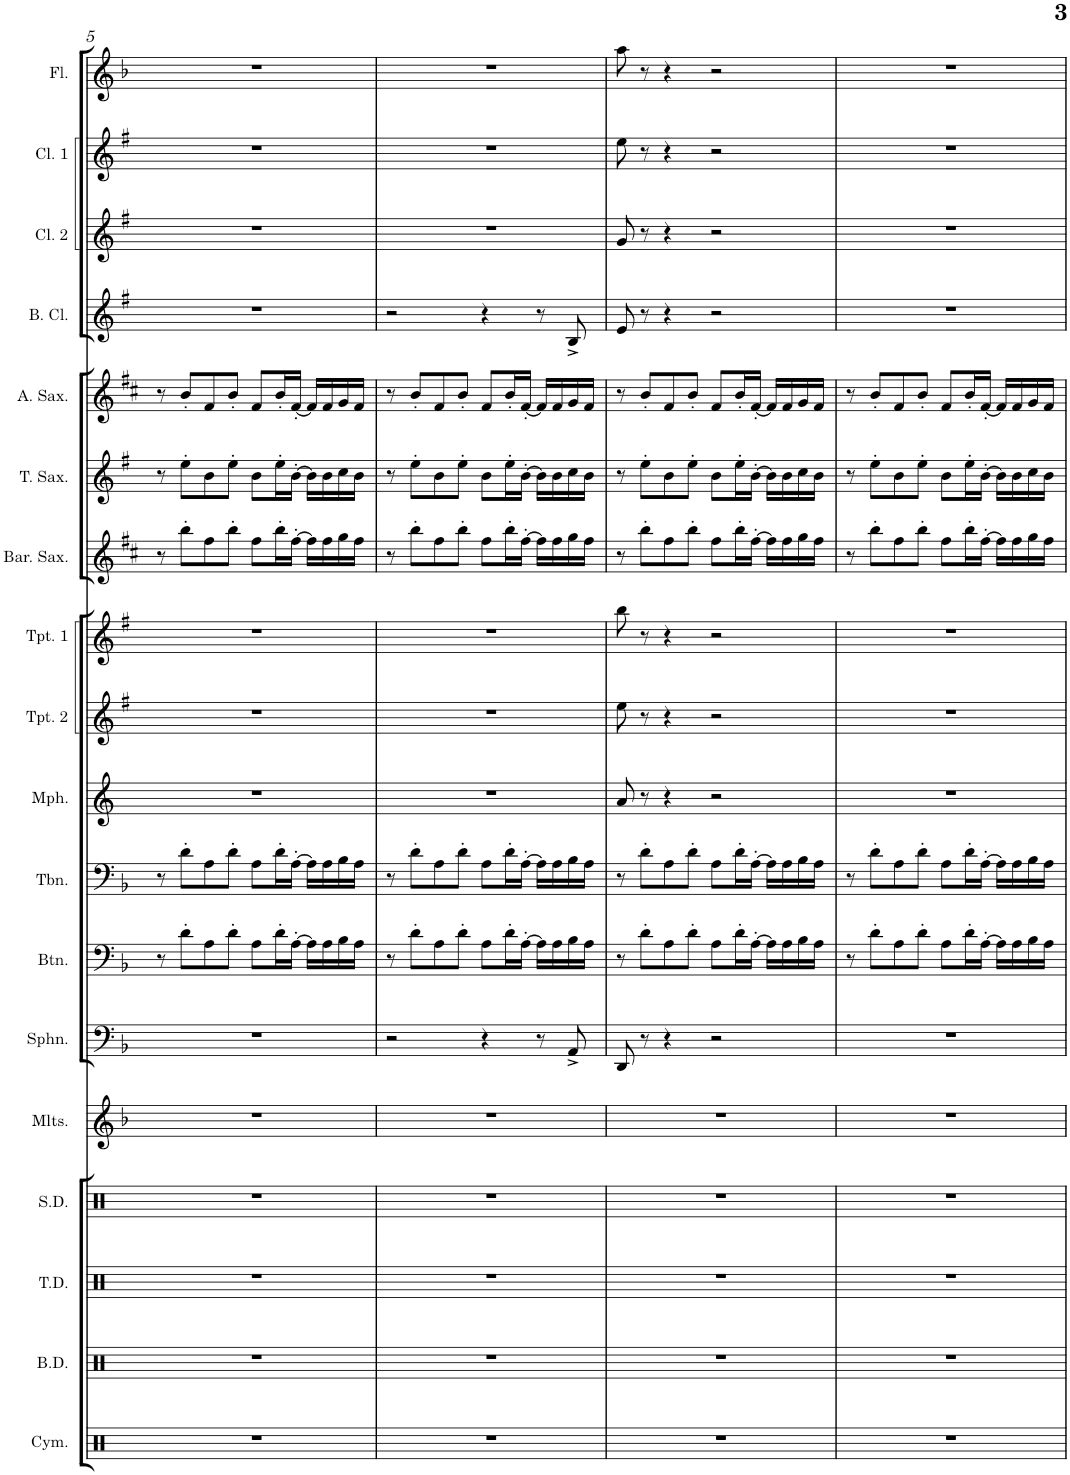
**kern	**kern	**kern	**kern	**kern	**kern	**kern	**kern	**kern	**kern	**kern	**kern	**kern	**kern	**kern	**kern	**kern	**kern
*part18	*part17	*part16	*part15	*part14	*part13	*part12	*part11	*part10	*part9	*part8	*part7	*part6	*part5	*part4	*part3	*part2	*part1
*staff18	*staff17	*staff16	*staff15	*staff14	*staff13	*staff12	*staff11	*staff10	*staff9	*staff8	*staff7	*staff6	*staff5	*staff4	*staff3	*staff2	*staff1
*I"Cymbals	*I"Bass Drums	*I"Tenor Drums	*I"Snare Drum	*I"Mallets	*I"Sousaphone	*I"Baritone	*I"Trombone	*I"Mellophone	*I"Trumpet 2	*I"Trumpet 1	*I"Baritone Sax	*I"Tenor Sax	*I"Alto Sax	*I"Bass Clarinet	*I"Clarinet 2	*I"Clarinet 1	*I"Flute
*I'Cym.	*I'B.D.	*I'T.D.	*I'S.D.	*I'Mlts.	*I'Sphn.	*I'Btn.	*I'Tbn.	*I'Mph.	*I'Tpt. 2	*I'Tpt. 1	*I'Bar. Sax.	*I'T. Sax.	*I'A. Sax.	*I'B. Cl.	*I'Cl. 2	*I'Cl. 1	*I'Fl.
!!LO:PB:g=z
*clefX	*clefX	*clefX	*clefX	*clefG2	*clefF4	*clefF4	*clefF4	*clefG2	*clefG2	*clefG2	*clefG2	*clefG2	*clefG2	*clefG2	*clefG2	*clefG2	*clefG2
*	*	*	*	*Trd-7c-12	*	*Trd4c7	*	*Trd4c7	*Trd1c2	*Trd1c2	*Trd12c21	*Trd8c14	*Trd5c9	*Trd8c14	*Trd1c2	*Trd1c2	*
*k[]	*k[]	*k[]	*k[]	*k[b-]	*k[b-]	*k[b-]	*k[b-]	*k[]	*k[f#]	*k[f#]	*k[f#c#]	*k[f#]	*k[f#c#]	*k[f#]	*k[f#]	*k[f#]	*k[b-]
*M4/4	*M4/4	*M4/4	*M4/4	*M4/4	*M4/4	*M4/4	*M4/4	*M4/4	*M4/4	*M4/4	*M4/4	*M4/4	*M4/4	*M4/4	*M4/4	*M4/4	*M4/4
=5	=5	=5	=5	=5	=5	=5	=5	=5	=5	=5	=5	=5	=5	=5	=5	=5	=5
1r	1r	1r	1r	1r	1r	8r	8r	1r	1r	1r	8r	8r	8r	1r	1r	1r	1r
.	.	.	.	.	.	8d'\L	8d'\L	.	.	.	8bb'\L	8ee'\L	8b'/L	.	.	.	.
.	.	.	.	.	.	8A\	8A\	.	.	.	8ff#\	8b\	8f#/	.	.	.	.
.	.	.	.	.	.	8d'\J	8d'\J	.	.	.	8bb'\J	8ee'\J	8b'/J	.	.	.	.
.	.	.	.	.	.	8A\L	8A\L	.	.	.	8ff#\L	8b\L	8f#/L	.	.	.	.
.	.	.	.	.	.	16d'\L	16d'\L	.	.	.	16bb'\L	16ee'\L	16b'/L	.	.	.	.
.	.	.	.	.	.	[16A'\JJ	[16A'\JJ	.	.	.	[16ff#'\JJ	[16b'\JJ	[16f#'/JJ	.	.	.	.
.	.	.	.	.	.	16A\LL]	16A\LL]	.	.	.	16ff#\LL]	16b\LL]	16f#/LL]	.	.	.	.
.	.	.	.	.	.	16A\	16A\	.	.	.	16ff#\	16b\	16f#/	.	.	.	.
.	.	.	.	.	.	16B-\	16B-\	.	.	.	16gg\	16cc\	16g/	.	.	.	.
.	.	.	.	.	.	16A\JJ	16A\JJ	.	.	.	16ff#\JJ	16b\JJ	16f#/JJ	.	.	.	.
=6	=6	=6	=6	=6	=6	=6	=6	=6	=6	=6	=6	=6	=6	=6	=6	=6	=6
1r	1r	1r	1r	1r	2r	8r	8r	1r	1r	1r	8r	8r	8r	2r	1r	1r	1r
.	.	.	.	.	.	8d'\L	8d'\L	.	.	.	8bb'\L	8ee'\L	8b'/L	.	.	.	.
.	.	.	.	.	.	8A\	8A\	.	.	.	8ff#\	8b\	8f#/	.	.	.	.
.	.	.	.	.	.	8d'\J	8d'\J	.	.	.	8bb'\J	8ee'\J	8b'/J	.	.	.	.
.	.	.	.	.	4r	8A\L	8A\L	.	.	.	8ff#\L	8b\L	8f#/L	4r	.	.	.
.	.	.	.	.	.	16d'\L	16d'\L	.	.	.	16bb'\L	16ee'\L	16b'/L	.	.	.	.
.	.	.	.	.	.	[16A'\JJ	[16A'\JJ	.	.	.	[16ff#'\JJ	[16b'\JJ	[16f#'/JJ	.	.	.	.
.	.	.	.	.	8r	16A\LL]	16A\LL]	.	.	.	16ff#\LL]	16b\LL]	16f#/LL]	8r	.	.	.
.	.	.	.	.	.	16A\	16A\	.	.	.	16ff#\	16b\	16f#/	.	.	.	.
.	.	.	.	.	8AA^/	16B-\	16B-\	.	.	.	16gg\	16cc\	16g/	8B^/	.	.	.
.	.	.	.	.	.	16A\JJ	16A\JJ	.	.	.	16ff#\JJ	16b\JJ	16f#/JJ	.	.	.	.
=7	=7	=7	=7	=7	=7	=7	=7	=7	=7	=7	=7	=7	=7	=7	=7	=7	=7
1r	1r	1r	1r	1r	8DD/	8r	8r	8a/	8ee\	8bb\	8r	8r	8r	8e/	8g/	8ee\	8aa\
.	.	.	.	.	8r	8d'\L	8d'\L	8r	8r	8r	8bb'\L	8ee'\L	8b'/L	8r	8r	8r	8r
.	.	.	.	.	4r	8A\	8A\	4r	4r	4r	8ff#\	8b\	8f#/	4r	4r	4r	4r
.	.	.	.	.	.	8d'\J	8d'\J	.	.	.	8bb'\J	8ee'\J	8b'/J	.	.	.	.
.	.	.	.	.	2r	8A\L	8A\L	2r	2r	2r	8ff#\L	8b\L	8f#/L	2r	2r	2r	2r
.	.	.	.	.	.	16d'\L	16d'\L	.	.	.	16bb'\L	16ee'\L	16b'/L	.	.	.	.
.	.	.	.	.	.	[16A'\JJ	[16A'\JJ	.	.	.	[16ff#'\JJ	[16b'\JJ	[16f#'/JJ	.	.	.	.
.	.	.	.	.	.	16A\LL]	16A\LL]	.	.	.	16ff#\LL]	16b\LL]	16f#/LL]	.	.	.	.
.	.	.	.	.	.	16A\	16A\	.	.	.	16ff#\	16b\	16f#/	.	.	.	.
.	.	.	.	.	.	16B-\	16B-\	.	.	.	16gg\	16cc\	16g/	.	.	.	.
.	.	.	.	.	.	16A\JJ	16A\JJ	.	.	.	16ff#\JJ	16b\JJ	16f#/JJ	.	.	.	.
=8	=8	=8	=8	=8	=8	=8	=8	=8	=8	=8	=8	=8	=8	=8	=8	=8	=8
1r	1r	1r	1r	1r	1r	8r	8r	1r	1r	1r	8r	8r	8r	1r	1r	1r	1r
.	.	.	.	.	.	8d'\L	8d'\L	.	.	.	8bb'\L	8ee'\L	8b'/L	.	.	.	.
.	.	.	.	.	.	8A\	8A\	.	.	.	8ff#\	8b\	8f#/	.	.	.	.
.	.	.	.	.	.	8d'\J	8d'\J	.	.	.	8bb'\J	8ee'\J	8b'/J	.	.	.	.
.	.	.	.	.	.	8A\L	8A\L	.	.	.	8ff#\L	8b\L	8f#/L	.	.	.	.
.	.	.	.	.	.	16d'\L	16d'\L	.	.	.	16bb'\L	16ee'\L	16b'/L	.	.	.	.
.	.	.	.	.	.	[16A'\JJ	[16A'\JJ	.	.	.	[16ff#'\JJ	[16b'\JJ	[16f#'/JJ	.	.	.	.
.	.	.	.	.	.	16A\LL]	16A\LL]	.	.	.	16ff#\LL]	16b\LL]	16f#/LL]	.	.	.	.
.	.	.	.	.	.	16A\	16A\	.	.	.	16ff#\	16b\	16f#/	.	.	.	.
.	.	.	.	.	.	16B-\	16B-\	.	.	.	16gg\	16cc\	16g/	.	.	.	.
.	.	.	.	.	.	16A\JJ	16A\JJ	.	.	.	16ff#\JJ	16b\JJ	16f#/JJ	.	.	.	.
=	=	=	=	=	=	=	=	=	=	=	=	=	=	=	=	=	=
*-	*-	*-	*-	*-	*-	*-	*-	*-	*-	*-	*-	*-	*-	*-	*-	*-	*-
